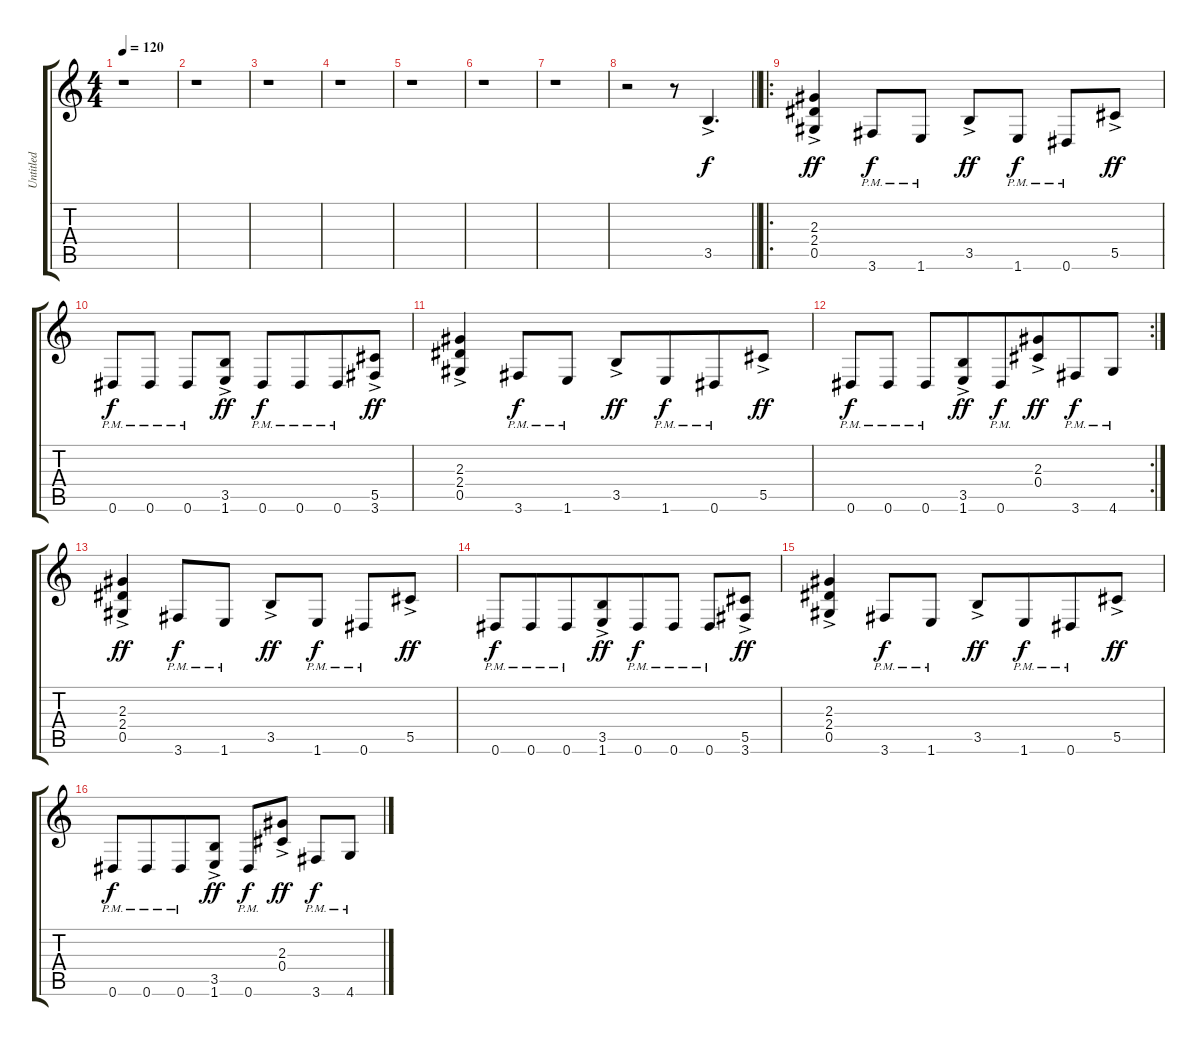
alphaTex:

\track ("Untitled" "Untitled") {instrument overdrivenguitar}
\staff {score tabs}
\tuning (Eb4 Bb3 Gb3 Db3 Ab2 Eb2) {hide}
\ts (4 4)
\tempo 120
\clef g2
\ks c
r.1{dy f instrument overdrivenguitar} |
r.1 |
r.1 |
r.1 |
r.1 |
r.1 |
r.1 |
\barLineRight lightlight
r.2{beam merge} r.8 3.5{ac}.4{d} |
\ro
(2.3{ac} 2.4{ac} 0.5{ac}).4{dy ff} 3.6{pm}.8{dy f} 1.6{pm}.8 3.5{ac}.8{dy ff} 1.6{pm}.8{dy f} 0.6{pm}.8 5.5{ac}.8{dy ff} |
0.6{pm}.8{dy f} 0.6{pm}.8 0.6{pm}.8 (3.5{ac} 1.6{ac}).8{dy ff} 0.6{pm}.8{dy f} 0.6{pm}.8{beam merge} 0.6{pm}.8 (5.5{ac} 3.6{ac}).8{dy ff} |
(2.3{ac} 2.4{ac} 0.5{ac}).4 3.6{pm}.8{dy f} 1.6{pm}.8 3.5{ac}.8{dy ff} 1.6{pm}.8{dy f beam merge} 0.6{pm}.8 5.5{ac}.8{dy ff} |
\rc 2
0.6{pm}.8{dy f} 0.6{pm}.8 0.6{pm}.8 (3.5{ac} 1.6{ac}).8{dy ff beam merge} 0.6{pm}.8{dy f} (2.3{ac} 0.4{ac}).8{dy ff beam merge} 3.6{pm}.8{dy f} 4.6{pm}.8 |
(2.3{ac} 2.4{ac} 0.5{ac}).4{dy ff beam merge} 3.6{pm}.8{dy f} 1.6{pm}.8 3.5{ac}.8{dy ff} 1.6{pm}.8{dy f} 0.6{pm}.8 5.5{ac}.8{dy ff} |
0.6{pm}.8{dy f} 0.6{pm}.8{beam merge} 0.6{pm}.8 (3.5{ac} 1.6{ac}).8{dy ff beam merge} 0.6{pm}.8{dy f} 0.6{pm}.8 0.6{pm}.8 (5.5{ac} 3.6{ac}).8{dy ff} |
(2.3{ac} 2.4{ac} 0.5{ac}).4 3.6{pm}.8{dy f} 1.6{pm}.8 3.5{ac}.8{dy ff} 1.6{pm}.8{dy f beam merge} 0.6{pm}.8 5.5{ac}.8{dy ff} |
0.6{pm}.8{dy f} 0.6{pm}.8{beam merge} 0.6{pm}.8 (3.5{ac} 1.6{ac}).8{dy ff} 0.6{pm}.8{dy f} (2.3{ac} 0.4{ac}).8{dy ff} 3.6{pm}.8{dy f beam merge} 4.6{pm}.8
